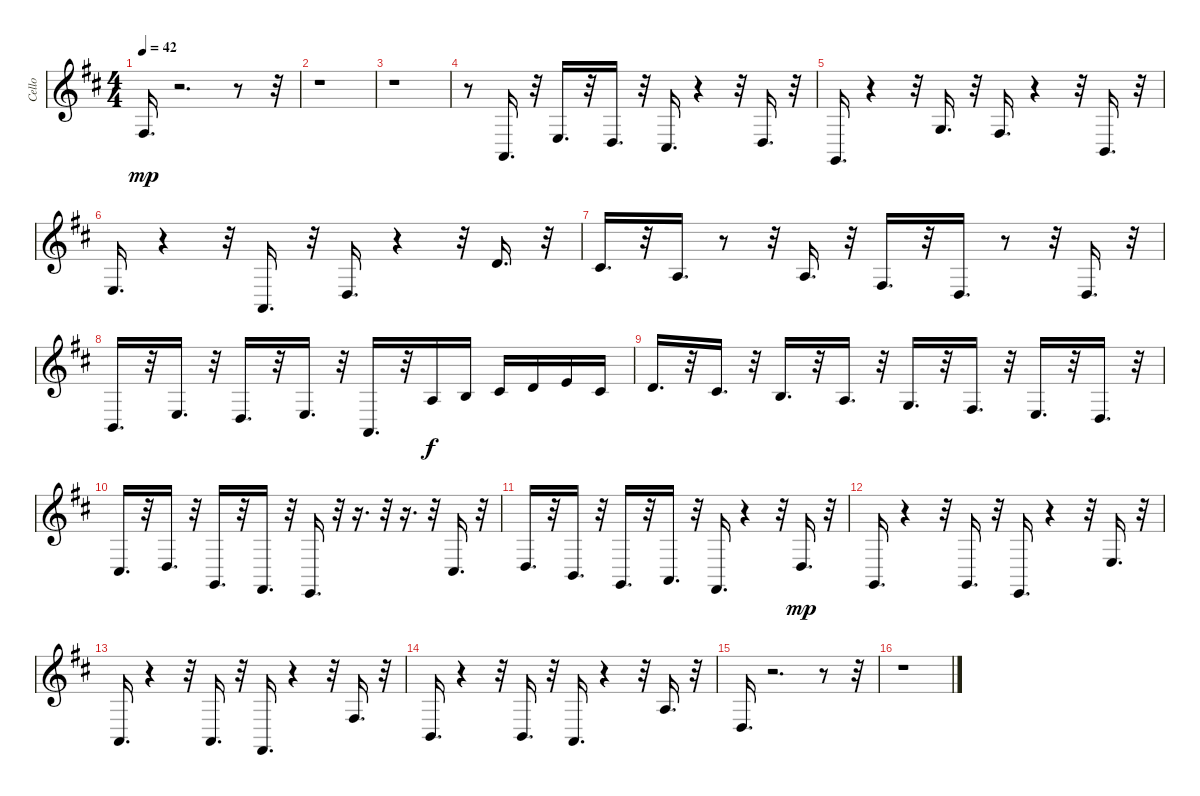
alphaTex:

\track ("Cello" "Cello") {instrument cello}
\staff {score}
\tuning (E4 B3 G3 D3 A2 E2) {hide}
\ts (4 4)
\tempo 42
\clef g2
\ks d
4.4.16{d dy mp} r.2{d} r.8 r.32 |
r.1 |
r.1 |
r.8 0.5.16{d} r.32 2.4.16{d} r.32 0.4.16{d} r.32 4.5.16{d} r.4 r.32 0.4.16{d} r.32 |
3.6.16{d} r.4 r.32 0.3.16{d} r.32 4.4.16{d} r.4 r.32 2.5.16{d} r.32 |
2.4.16{d} r.4 r.32 0.5.16{d} r.32 0.4.16{d} r.4 r.32 3.2.16{d} r.32 |
2.2.16{d} r.32 2.3.16{d} r.8 r.32 2.3.16{d} r.32 4.4.16{d} r.32 0.4.16{d} r.8 r.32 0.4.16{d} r.32 |
2.5.16{d} r.32 2.4.16{d} r.32 0.4.16{d} r.32 2.4.16{d} r.32 0.5.16{d} r.32 2.3.16{dy f} 0.2.16 2.2.16 3.2.16 0.1.16 2.2.16 |
3.2.16{d} r.32 2.2.16{d} r.32 0.2.16{d} r.32 2.3.16{d} r.32 0.3.16{d} r.32 4.4.16{d} r.32 2.4.16{d} r.32 0.4.16{d} r.32 |
4.5.16{d} r.32 0.4.16{d} r.32 3.6.16{d} r.32 2.6.16{d} r.32 0.6.16{d} r.32 r.16{d} r.32 r.16{d} r.32 4.5.16{d} r.32 |
0.4.16{d} r.32 2.5.16{d} r.32 3.6.16{d} r.32 0.5.16{d} r.32 2.6.16{d} r.4 r.32 0.4.16{d dy mp} r.32 |
3.6.16{d} r.4 r.32 3.6.16{d} r.32 0.6.16{d} r.4 r.32 2.4.16{d} r.32 |
0.5.16{d} r.4 r.32 0.5.16{d} r.32 2.6.16{d} r.4 r.32 4.4.16{d} r.32 |
2.5.16{d} r.4 r.32 2.5.16{d} r.32 0.5.16{d} r.4 r.32 2.3.16{d} r.32 |
0.4.16{d} r.2{d} r.8 r.32 |
r.1
